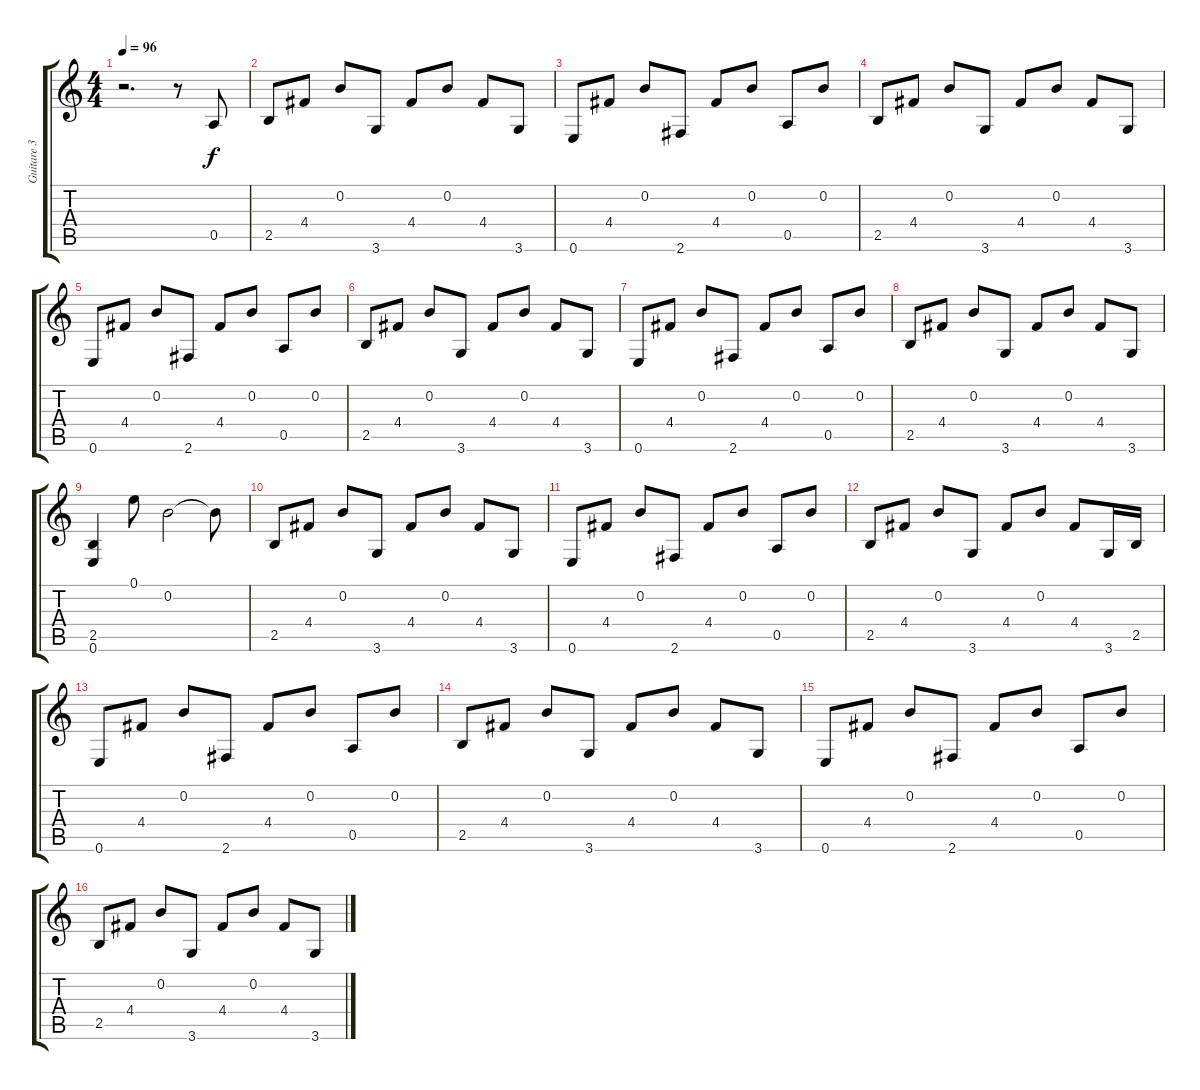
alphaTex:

\track ("Guitare 3" "Guitare 3") {instrument acousticguitarsteel}
\staff {score tabs}
\tuning (E4 B3 G3 D3 A2 E2) {hide}
\ts (4 4)
\tempo 96
\clef g2
\ks c
r.2{d dy f instrument acousticguitarsteel} r.8 0.5.8 |
2.5.8 4.4.8 0.2.8 3.6.8 4.4.8 0.2.8 4.4.8 3.6.8 |
0.6.8 4.4.8 0.2.8 2.6.8 4.4.8 0.2.8 0.5.8 0.2.8 |
2.5.8 4.4.8 0.2.8 3.6.8 4.4.8 0.2.8 4.4.8 3.6.8 |
0.6.8 4.4.8 0.2.8 2.6.8 4.4.8 0.2.8 0.5.8 0.2.8 |
2.5.8 4.4.8 0.2.8 3.6.8 4.4.8 0.2.8 4.4.8 3.6.8 |
0.6.8 4.4.8 0.2.8 2.6.8 4.4.8 0.2.8 0.5.8 0.2.8 |
2.5.8 4.4.8 0.2.8 3.6.8 4.4.8 0.2.8 4.4.8 3.6.8 |
(2.5 0.6).4 0.1.8 0.2.2 0.2{t}.8 |
2.5.8 4.4.8 0.2.8 3.6.8 4.4.8 0.2.8 4.4.8 3.6.8 |
0.6.8 4.4.8 0.2.8 2.6.8 4.4.8 0.2.8 0.5.8 0.2.8 |
2.5.8 4.4.8 0.2.8 3.6.8 4.4.8 0.2.8 4.4.8 3.6.16 2.5.16 |
0.6.8 4.4.8 0.2.8 2.6.8 4.4.8 0.2.8 0.5.8 0.2.8 |
2.5.8 4.4.8 0.2.8 3.6.8 4.4.8 0.2.8 4.4.8 3.6.8 |
0.6.8 4.4.8 0.2.8 2.6.8 4.4.8 0.2.8 0.5.8 0.2.8 |
2.5.8 4.4.8 0.2.8 3.6.8 4.4.8 0.2.8 4.4.8 3.6.8
